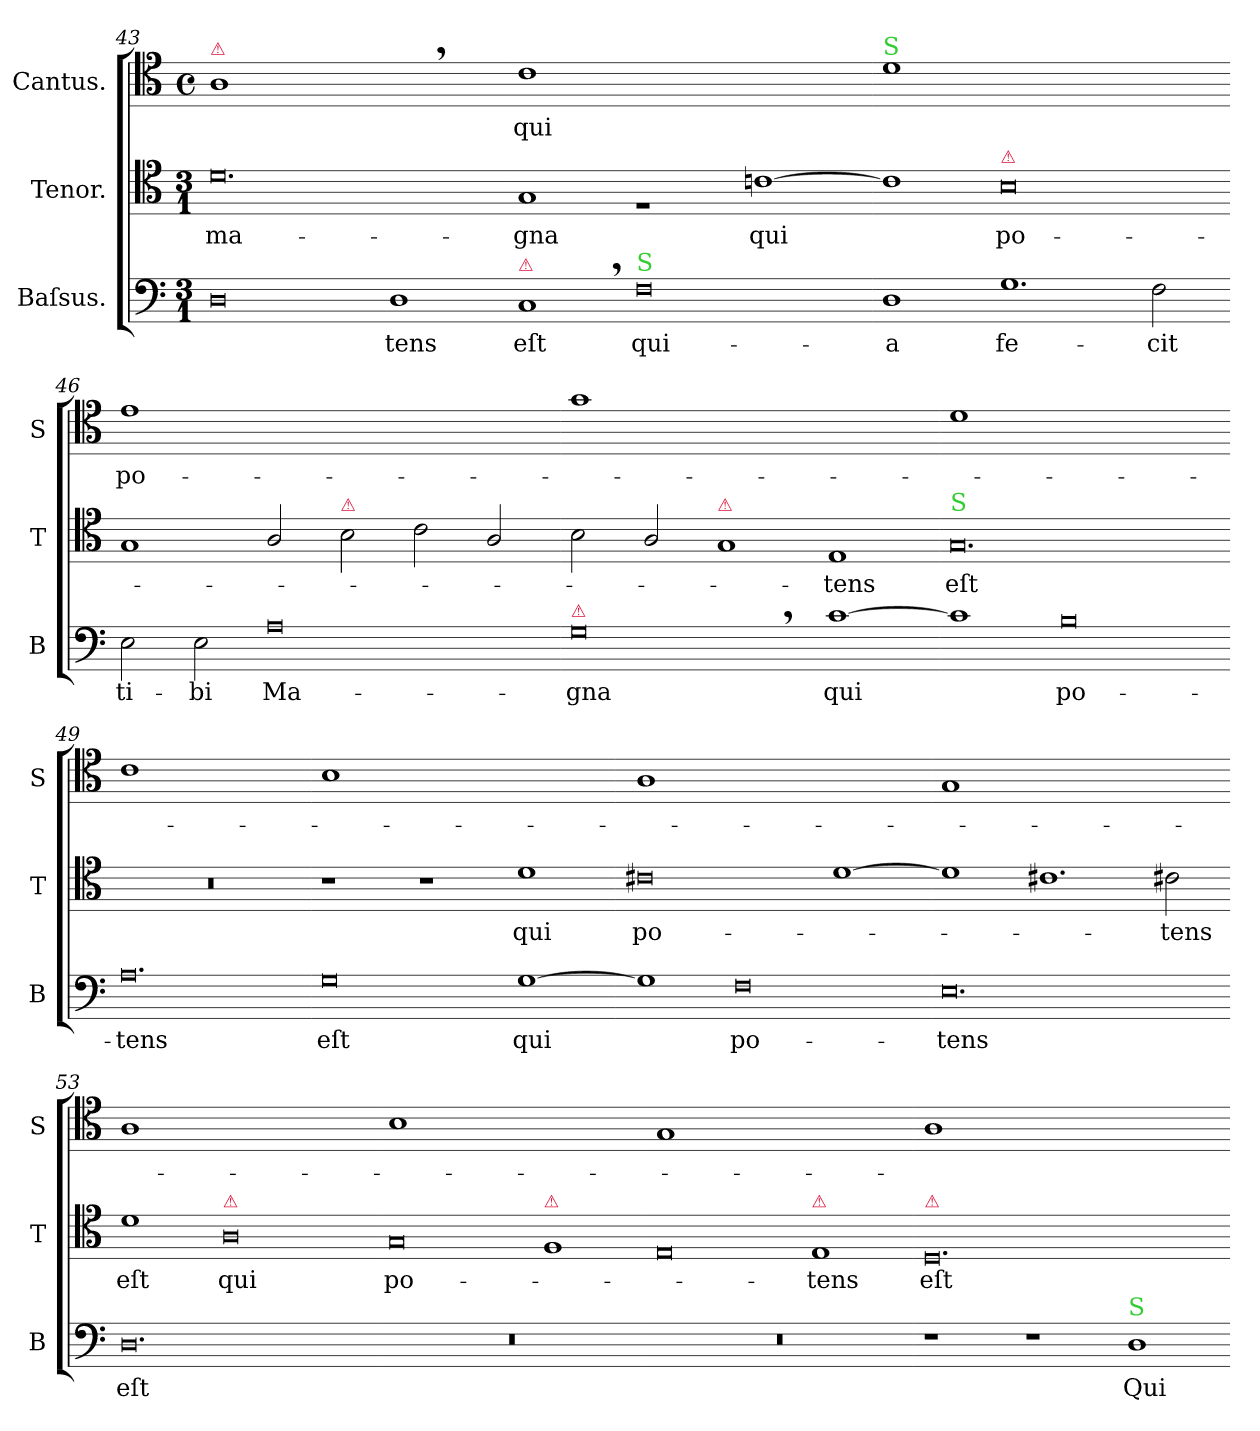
**kern	**text	**kern	**text	**kern	**text
*part3	*part3	*part2	*part2	*part1	*part1
*staff3	*staff3	*staff2	*staff2	*staff1	*staff1
*I"Baſsus.	*	*I"Tenor.	*	*I"Cantus.	*
*I'B	*	*I'T	*	*I'S	*
*clefF4	*	*clefC4	*	*clefC4	*
*k[]	*	*k[]	*	*k[]	*
*M3/1	*	*M3/1	*	*M3/1	*
*	*	*	*	*met(c)	*
=43	=43	=43	=43	=43	=43
!	!	!	!	!LO:TX:a:color=crimson:t=⚠	!
!	!	!	!	!LO:N:vis=1	!
0D	.	0.d	ma-	0.A,<	.
1D	-tens	.	.	.	.
=44-	=44-	=44-	=44-	=44-	=44-
!LO:TX:a:color=crimson:t=⚠	!	!	!	!	!
!	!	!	!	!LO:N:vis=1	!
1C,<	eſt	1G	-gna	0.c	qui
!LO:TX:a:color=limegreen:t=S	!	!	!	!	!
0F	qui-	1rF	.	.	.
.	.	[1cn	qui	.	.
=45-	=45-	=45-	=45-	=45-	=45-
!	!	!	!	!LO:TX:a:color=limegreen:t=S	!
!	!	!	!	!LO:N:vis=1	!
1D	-a	1c]	.	0.d	.
!	!	!LO:TX:a:color=crimson:t=⚠	!	!	!
1.G	fe-	0B	po-	.	.
2F\	-cit	.	.	.	.
=46-	=46-	=46-	=46-	=46-	=46-
!	!	!	!	!LO:N:vis=1	!
2E\	ti-	1G	.	0.e	po-
2E\	-bi	.	.	.	.
0A	Ma-	2A/	.	.	.
!	!	!LO:TX:a:color=crimson:t=⚠	!	!	!
.	.	2B\	.	.	.
.	.	2c\	.	.	.
.	.	2A/	.	.	.
=47-	=47-	=47-	=47-	=47-	=47-
!LO:TX:a:color=crimson:t=⚠	!	!	!	!	!
!	!	!	!	!LO:N:vis=1	!
0G,<	-gna	2B\	.	0.g	.
.	.	2A/	.	.	.
!	!	!LO:TX:a:color=crimson:t=⚠	!	!	!
.	.	1G	.	.	.
[1c	qui	1E	-tens	.	.
=48-	=48-	=48-	=48-	=48-	=48-
!	!	!LO:TX:a:color=limegreen:t=S	!	!	!
!	!	!	!	!LO:N:vis=1	!
1c]	.	0.G	eſt	0.d	.
0B	po-	.	.	.	.
=49-	=49-	=49-	=49-	=49-	=49-
!	!	!	!	!LO:N:vis=1	!
0.A	-tens	1%3r	.	0.c	.
=50-	=50-	=50-	=50-	=50-	=50-
!	!	!	!	!LO:N:vis=1	!
0G	eſt	1r	.	0.B	.
.	.	1r	.	.	.
[1G	qui	1d	qui	.	.
=51-	=51-	=51-	=51-	=51-	=51-
!	!	!	!	!LO:N:vis=1	!
1G]	.	0c#X	po-	0.A	.
0F	po-	.	.	.	.
.	.	[1d	.	.	.
=52-	=52-	=52-	=52-	=52-	=52-
!	!	!	!	!LO:N:vis=1	!
0.E	-tens	1d]	.	0.G	.
.	.	1.c#X	.	.	.
.	.	2c#X\	-tens	.	.
=53-	=53-	=53-	=53-	=53-	=53-
!	!	!	!	!LO:N:vis=1	!
0.D	eſt	1d	eſt	0.A	.
!	!	!LO:TX:a:color=crimson:t=⚠	!	!	!
.	.	0A	qui	.	.
=54-	=54-	=54-	=54-	=54-	=54-
!	!	!	!	!LO:N:vis=1	!
0.r	.	0G	po-	0.B	.
!	!	!LO:TX:a:color=crimson:t=⚠	!	!	!
.	.	1F	.	.	.
=55-	=55-	=55-	=55-	=55-	=55-
!	!	!	!	!LO:N:vis=1	!
0.r	.	0E	.	0.G	.
!	!	!LO:TX:a:color=crimson:t=⚠	!	!	!
.	.	1E	-tens	.	.
=56-	=56-	=56-	=56-	=56-	=56-
!	!	!LO:TX:a:color=crimson:t=⚠	!	!	!
!	!	!	!	!LO:N:vis=1	!
1r	.	0.D	eſt	0.A	.
1r	.	.	.	.	.
!LO:TX:a:color=limegreen:t=S	!	!	!	!	!
1D	Qui-	.	.	.	.
=-	=-	=-	=-	=-	=-
*-	*-	*-	*-	*-	*-
